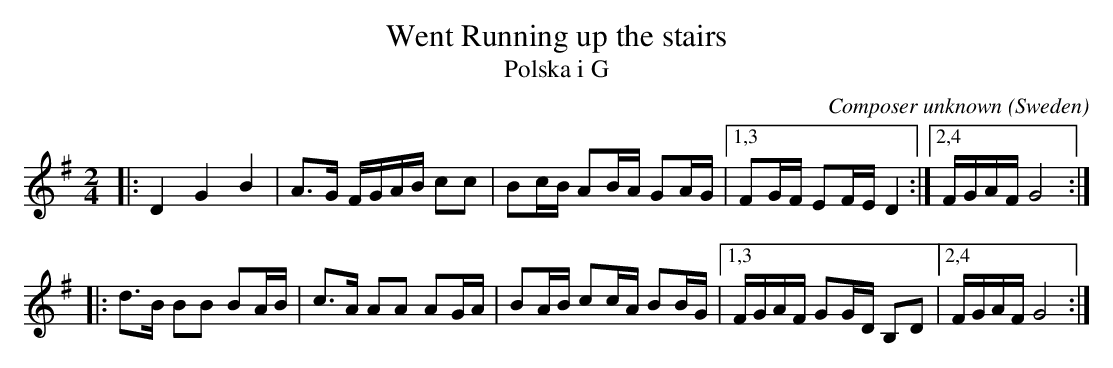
X:1
T: Went Running up the stairs
T: Polska i G
C: Composer unknown
O: Sweden
M: 2/4
L: 1/16
K: G
|: D4 G4 B4 | A3G FGAB c2c2 | B2cB A2BA G2AG |1,3 F2GF E2FE D4 :|2,4 FGAF G8 :|
|: d3B B2B2 B2AB | c3A A2A2 A2GA | B2AB c2cA B2BG |1,3 FGAF G2GD B,2D2 |2,4 FGAF G8 :|
